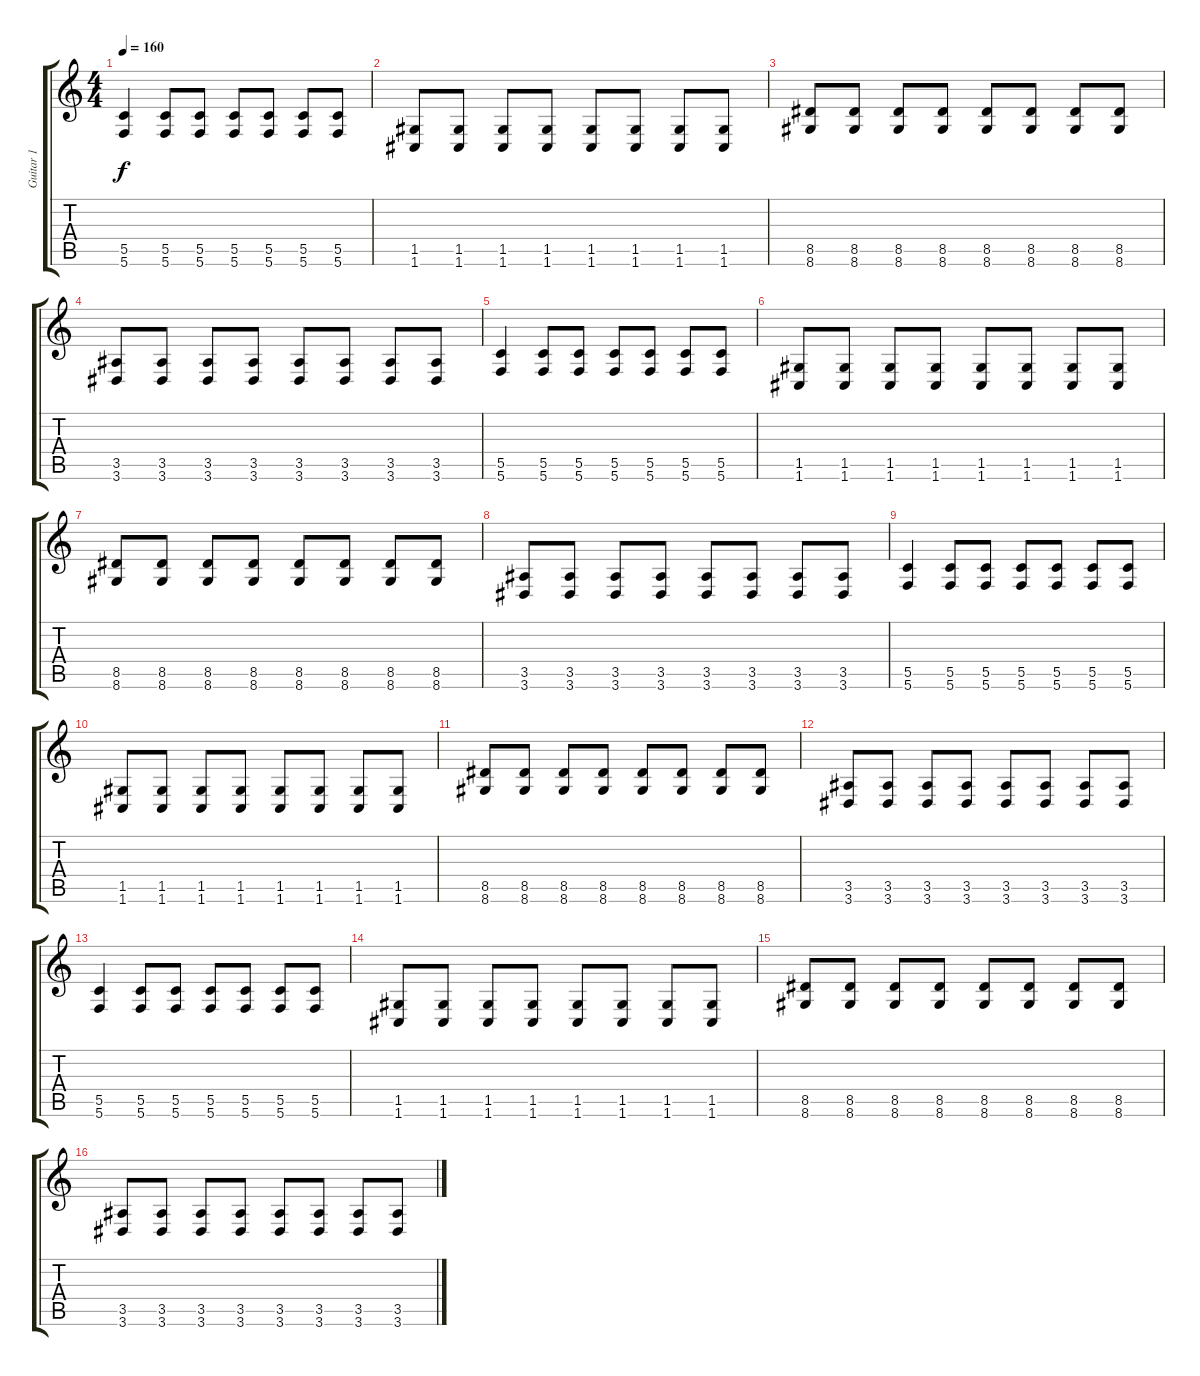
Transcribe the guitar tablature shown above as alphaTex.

\track ("Guitar 1" "Guitar 1") {instrument distortionguitar}
\staff {score tabs}
\tuning (D4 A3 F3 C3 G2 C2) {hide}
\ts (4 4)
\tempo 160
\clef g2
\ks c
(5.5 5.6).4{dy f} (5.5 5.6).8 (5.5 5.6).8 (5.5 5.6).8 (5.5 5.6).8 (5.5 5.6).8 (5.5 5.6).8 |
(1.5 1.6).8 (1.5 1.6).8 (1.5 1.6).8 (1.5 1.6).8 (1.5 1.6).8 (1.5 1.6).8 (1.5 1.6).8 (1.5 1.6).8 |
(8.5 8.6).8 (8.5 8.6).8 (8.5 8.6).8 (8.5 8.6).8 (8.5 8.6).8 (8.5 8.6).8 (8.5 8.6).8 (8.5 8.6).8 |
(3.5 3.6).8 (3.5 3.6).8 (3.5 3.6).8 (3.5 3.6).8 (3.5 3.6).8 (3.5 3.6).8 (3.5 3.6).8 (3.5 3.6).8 |
(5.5 5.6).4 (5.5 5.6).8 (5.5 5.6).8 (5.5 5.6).8 (5.5 5.6).8 (5.5 5.6).8 (5.5 5.6).8 |
(1.5 1.6).8 (1.5 1.6).8 (1.5 1.6).8 (1.5 1.6).8 (1.5 1.6).8 (1.5 1.6).8 (1.5 1.6).8 (1.5 1.6).8 |
(8.5 8.6).8 (8.5 8.6).8 (8.5 8.6).8 (8.5 8.6).8 (8.5 8.6).8 (8.5 8.6).8 (8.5 8.6).8 (8.5 8.6).8 |
(3.5 3.6).8 (3.5 3.6).8 (3.5 3.6).8 (3.5 3.6).8 (3.5 3.6).8 (3.5 3.6).8 (3.5 3.6).8 (3.5 3.6).8 |
(5.5 5.6).4 (5.5 5.6).8 (5.5 5.6).8 (5.5 5.6).8 (5.5 5.6).8 (5.5 5.6).8 (5.5 5.6).8 |
(1.5 1.6).8 (1.5 1.6).8 (1.5 1.6).8 (1.5 1.6).8 (1.5 1.6).8 (1.5 1.6).8 (1.5 1.6).8 (1.5 1.6).8 |
(8.5 8.6).8 (8.5 8.6).8 (8.5 8.6).8 (8.5 8.6).8 (8.5 8.6).8 (8.5 8.6).8 (8.5 8.6).8 (8.5 8.6).8 |
(3.5 3.6).8 (3.5 3.6).8 (3.5 3.6).8 (3.5 3.6).8 (3.5 3.6).8 (3.5 3.6).8 (3.5 3.6).8 (3.5 3.6).8 |
(5.5 5.6).4 (5.5 5.6).8 (5.5 5.6).8 (5.5 5.6).8 (5.5 5.6).8 (5.5 5.6).8 (5.5 5.6).8 |
(1.5 1.6).8 (1.5 1.6).8 (1.5 1.6).8 (1.5 1.6).8 (1.5 1.6).8 (1.5 1.6).8 (1.5 1.6).8 (1.5 1.6).8 |
(8.5 8.6).8 (8.5 8.6).8 (8.5 8.6).8 (8.5 8.6).8 (8.5 8.6).8 (8.5 8.6).8 (8.5 8.6).8 (8.5 8.6).8 |
(3.5 3.6).8 (3.5 3.6).8 (3.5 3.6).8 (3.5 3.6).8 (3.5 3.6).8 (3.5 3.6).8 (3.5 3.6).8 (3.5 3.6).8
